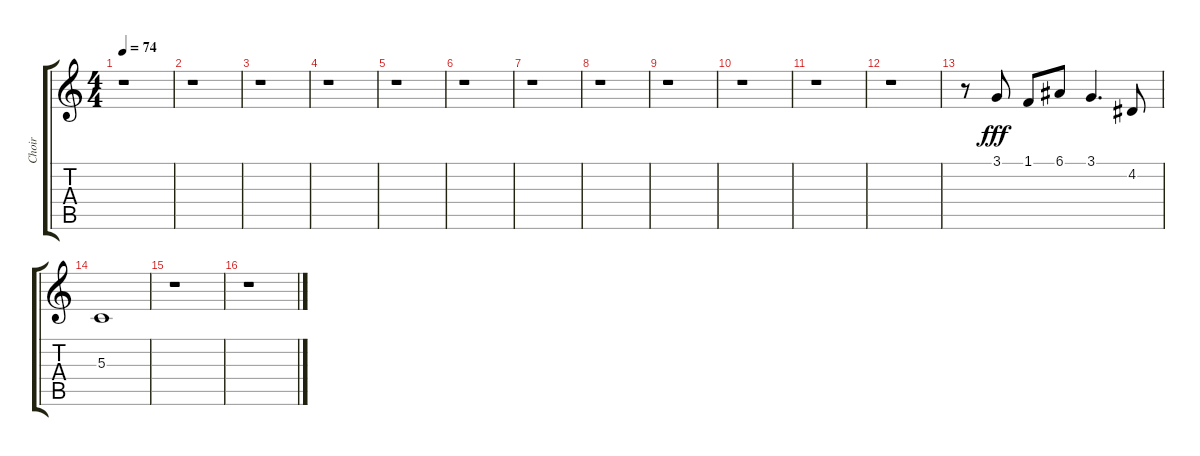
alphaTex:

\track ("Choir" "Choir") {instrument choiraahs}
\staff {score tabs}
\tuning (E4 B3 G3 D3 A2 E2) {hide}
\ts (4 4)
\tempo 74
\clef g2
\ks c
r.1{dy fff} |
r.1 |
r.1 |
r.1 |
r.1 |
r.1 |
r.1 |
r.1 |
r.1 |
r.1 |
r.1 |
r.1 |
r.8 3.1.8 1.1.8 6.1.8 3.1.4{d} 4.2.8 |
5.3.1 |
r.1 |
r.1
